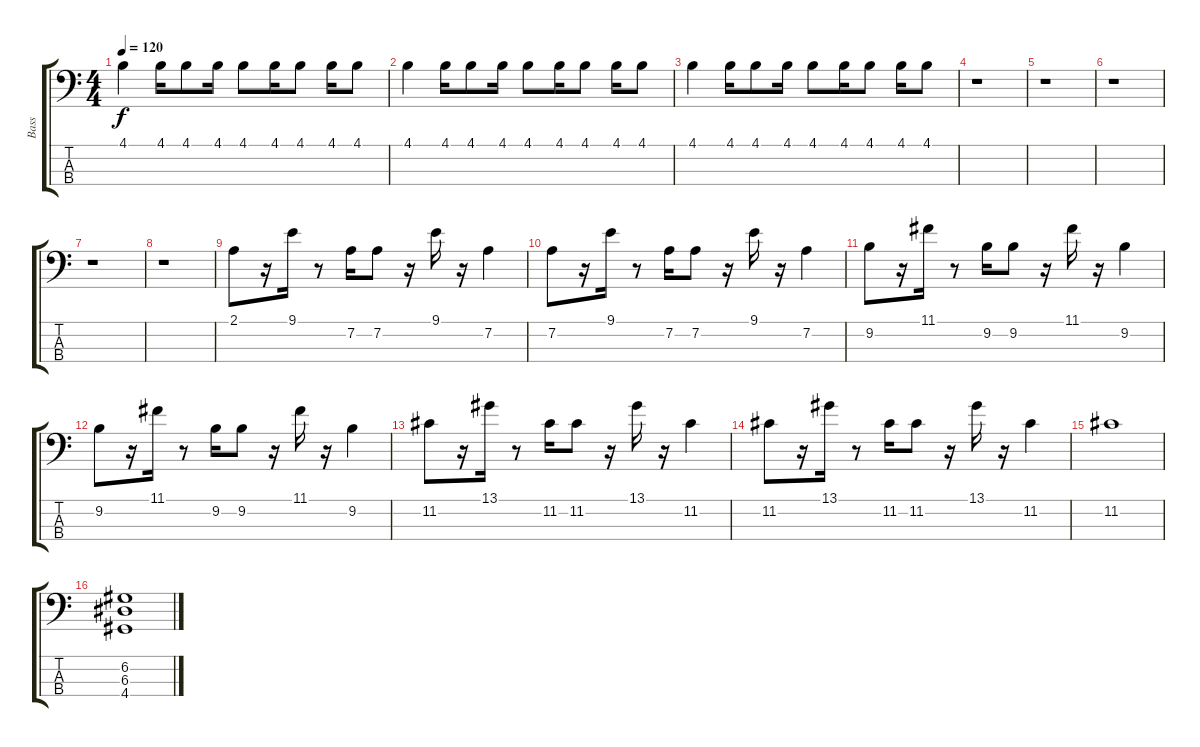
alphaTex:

\track ("Bass" "Bass") {instrument electricbasspick}
\staff {score tabs}
\tuning (G2 D2 A1 E1) {hide}
\ts (4 4)
\tempo 120
\clef f4
\ks c
4.1.4{dy f} 4.1.16 4.1.8 4.1.16 4.1.8 4.1.16 4.1.8 4.1.16 4.1.8 |
4.1.4 4.1.16 4.1.8 4.1.16 4.1.8 4.1.16 4.1.8 4.1.16 4.1.8 |
4.1.4 4.1.16 4.1.8 4.1.16 4.1.8 4.1.16 4.1.8 4.1.16 4.1.8 |
r.1 |
r.1 |
r.1 |
r.1 |
r.1 |
2.1.8 r.16 9.1.16 r.8 7.2.16 7.2.8 r.16 9.1.16 r.16 7.2.4 |
7.2.8 r.16 9.1.16 r.8 7.2.16 7.2.8 r.16 9.1.16 r.16 7.2.4 |
9.2.8 r.16 11.1.16 r.8 9.2.16 9.2.8 r.16 11.1.16 r.16 9.2.4 |
9.2.8 r.16 11.1.16 r.8 9.2.16 9.2.8 r.16 11.1.16 r.16 9.2.4 |
11.2.8 r.16 13.1.16 r.8 11.2.16 11.2.8 r.16 13.1.16 r.16 11.2.4 |
11.2.8 r.16 13.1.16 r.8 11.2.16 11.2.8 r.16 13.1.16 r.16 11.2.4 |
11.2.1 |
(6.2 6.3 4.4).1{volume 16}
